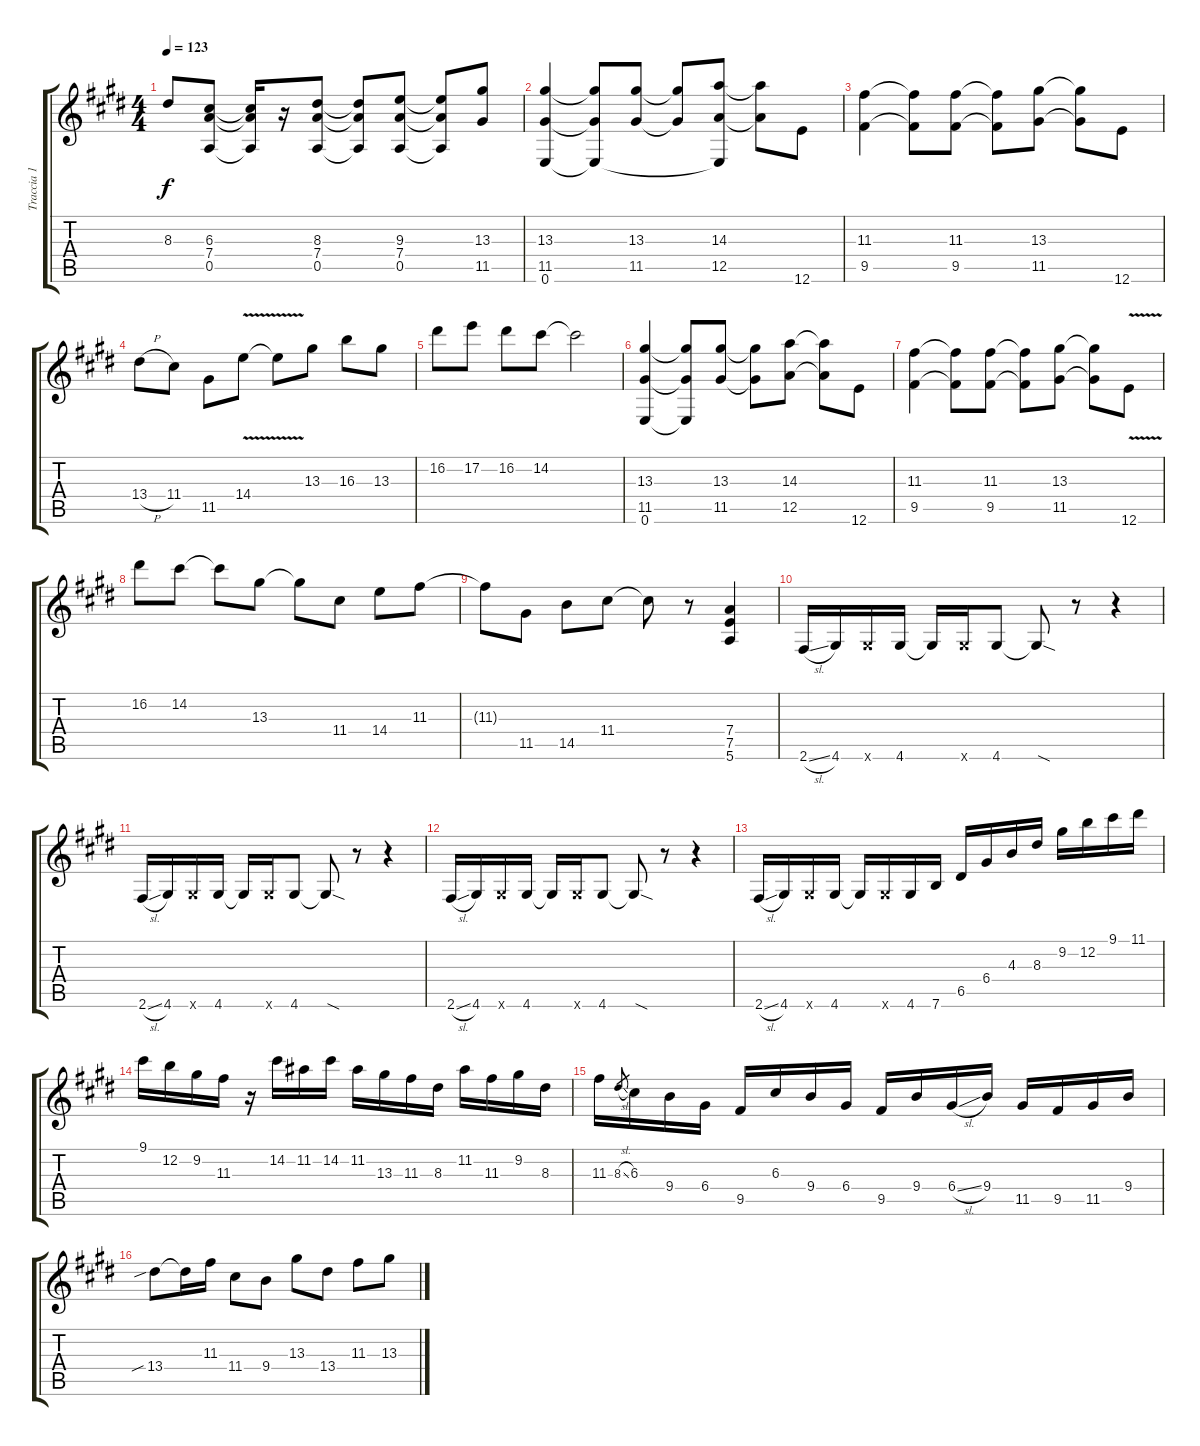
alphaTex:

\track ("Traccia 1" "Traccia 1") {instrument distortionguitar}
\staff {score tabs}
\tuning (E4 B3 G3 D3 A2 E2) {hide}
\ts (4 4)
\tempo 123
\clef g2
\ks e
8.3{t}.8{dy f} (6.3 7.4 0.5).8 (6.3{t} 7.4{t} 0.5{t}).16 r.16 (8.3 7.4 0.5).8 (8.3{t} 7.4{t} 0.5{t}).8 (9.3 7.4 0.5).8 (9.3{t} 7.4{t} 0.5{t}).8 (13.3 11.5).8 |
(13.3 11.5 0.6).4 (13.3{t} 11.5{t} 0.6{t}).8 (13.3 11.5).8 (13.3{t} 11.5{t}).8 (14.3 12.5 0.6{t}).8 (14.3{t} 12.5{t}).8 12.6.8 |
(11.3 9.5).4 (11.3{t} 9.5{t}).8 (11.3 9.5).8 (11.3{t} 9.5{t}).8 (13.3 11.5).8 (13.3{t} 11.5{t}).8 12.6.8 |
13.4{h}.8 11.4.8 11.5.8 14.4{v}.8 14.4{t}.8 13.3.8 16.3.8 13.3.8 |
16.2.8 17.2.8 16.2.8 14.2.8 14.2{t}.2 |
(13.3 11.5 0.6).4 (13.3{t} 11.5{t} 0.6{t}).8 (13.3 11.5).8 (13.3{t} 11.5{t}).8 (14.3 12.5).8 (14.3{t} 12.5{t}).8 12.6.8 |
(11.3 9.5).4 (11.3{t} 9.5{t}).8 (11.3 9.5).8 (11.3{t} 9.5{t}).8 (13.3 11.5).8 (13.3{t} 11.5{t}).8 12.6{v}.8 |
16.2.8 14.2.8 14.2{t}.8 13.3.8 13.3{t}.8 11.4.8 14.4.8 11.3.8 |
11.3{t}.8 11.5.8 14.5.8 11.4.8 11.4{t}.8 r.8 (7.4 7.5 5.6).4 |
2.6{sl}.16 4.6.16 4.6{x}.16 4.6.16 4.6{t}.16 4.6{x}.16 4.6.8 4.6{sod t}.8 r.8 r.4 |
2.6{sl}.16 4.6.16 4.6{x}.16 4.6.16 4.6{t}.16 4.6{x}.16 4.6.8 4.6{sod t}.8 r.8 r.4 |
2.6{sl}.16 4.6.16 4.6{x}.16 4.6.16 4.6{t}.16 4.6{x}.16 4.6.8 4.6{sod t}.8 r.8 r.4 |
2.6{sl}.16 4.6.16 4.6{x}.16 4.6.16 4.6{t}.16 4.6{x}.16 4.6.16 7.6.16 6.5.16 6.4.16 4.3.16 8.3.16 9.2.16 12.2.16 9.1.16 11.1.16 |
9.1.16 12.2.16 9.2.16 11.3.16 r.16 14.2.16 11.2.16 14.2.16 11.2.16 13.3.16 11.3.16 8.3.16 11.2.16 11.3.16 9.2.16 8.3.16 |
11.3.16 8.3{sl}.8{gr} 6.3.16 9.4.16 6.4.16 9.5.16 6.3.16 9.4.16 6.4.16 9.5.16 9.4.16 6.4{sl}.16 9.4.16 11.5.16 9.5.16 11.5.16 9.4.16 |
13.4{sib}.8 13.4{t}.16 11.3.16 11.4.8 9.4.8 13.3.8 13.4.8 11.3.8 13.3.8
